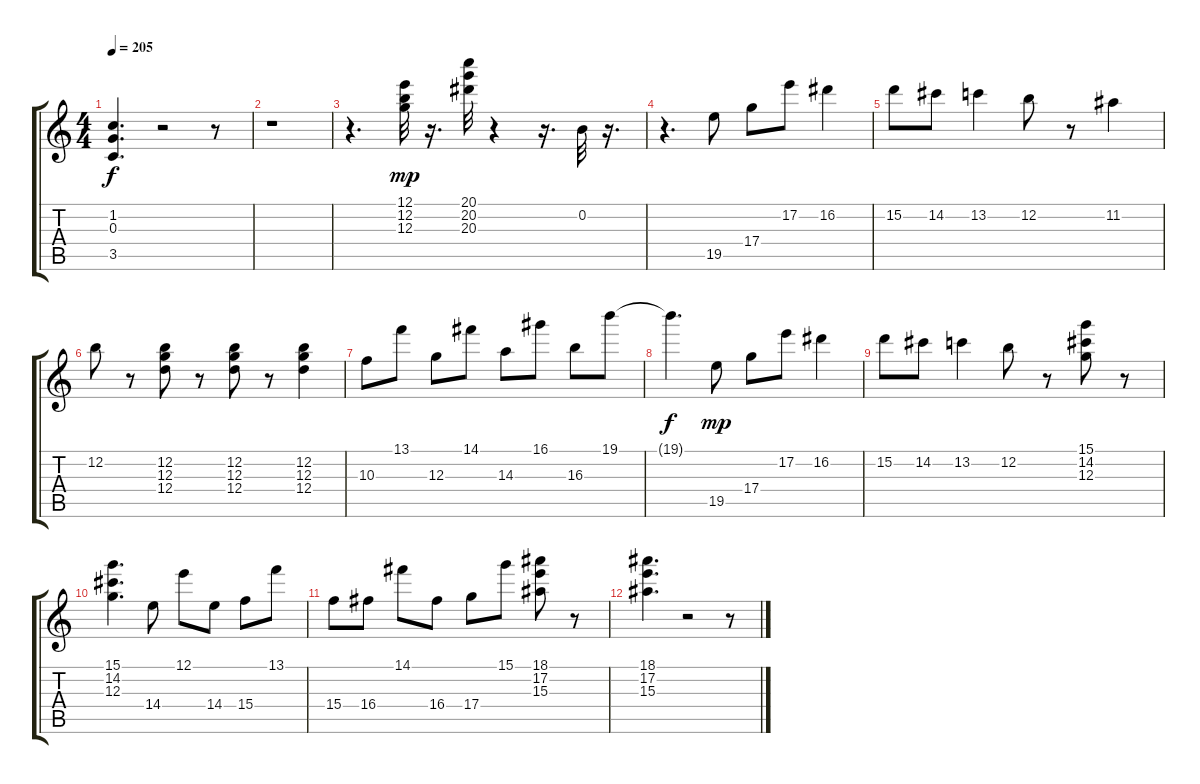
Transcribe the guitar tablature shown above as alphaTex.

\track "" {instrument distortionguitar}
\staff {score tabs}
\tuning (E4 B3 G3 D3 A2 E2) {hide}
\ts (4 4)
\tempo 205
\clef g2
\ks c
(1.2{t} 0.3{t} 3.5{t}).4{d dy f} r.2 r.8 |
r.1 |
r.4{d} (12.1 12.2 12.3).32{dy mp} r.16{d} (20.1 20.2 20.3).32 r.4 r.16{d} 0.2.32 r.16{d} |
r.4{d} 19.5.8 17.4.8 17.2.8 16.2.4 |
15.2.8 14.2.8 13.2.4 12.2.8 r.8 11.2.4 |
12.2.8 r.8 (12.2 12.3 12.4).8 r.8 (12.2 12.3 12.4).8 r.8 (12.2 12.3 12.4).4 |
10.3.8 13.1.8 12.3.8 14.1.8 14.3.8 16.1.8 16.3.8 19.1.8 |
19.1{t}.4{d dy f} 19.5.8{dy mp} 17.4.8 17.2.8 16.2.4 |
15.2.8 14.2.8 13.2.4 12.2.8 r.8 (15.1 14.2 12.3).8 r.8 |
(15.1 14.2 12.3).4{d} 14.4.8 12.1.8 14.4.8 15.4.8 13.1.8 |
15.4.8 16.4.8 14.1.8 16.4.8 17.4.8 15.1.8 (18.1 17.2 15.3).8 r.8 |
(18.1 17.2 15.3).4{d} r.2 r.8
